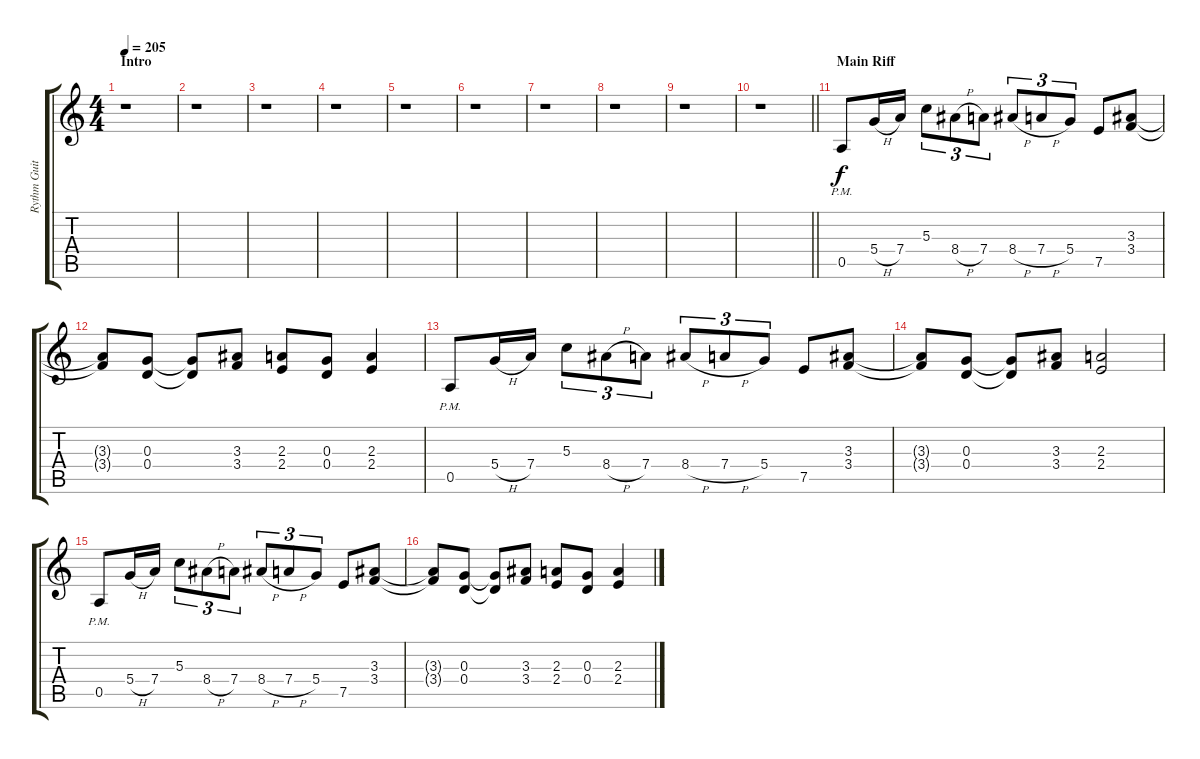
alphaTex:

\track ("Rythm Guitar (Jeff Young)" "Rythm Guit") {instrument distortionguitar}
\staff {score tabs}
\tuning (E4 B3 G3 D3 A2 E2) {hide}
\ts (4 4)
\section ("" "Intro")
\tempo 205
\clef g2
\ks c
r.1{dy f instrument distortionguitar} |
r.1 |
r.1 |
r.1 |
r.1 |
r.1 |
r.1 |
r.1 |
r.1 |
\barLineRight lightlight
r.1 |
\section ("" "Main Riff")
0.5{pm}.8 5.4{h}.16 7.4.16 5.3.8{tu (3 2)} 8.4{h}.8{tu (3 2)} 7.4.8{tu (3 2)} 8.4{h}.8{tu (3 2)} 7.4{h}.8{tu (3 2)} 5.4.8{tu (3 2)} 7.5.8 (3.3 3.4).8 |
(3.3{t} 3.4{t}).8 (0.3 0.4).8 (0.3{t} 0.4{t}).8 (3.3 3.4).8 (2.3 2.4).8 (0.3 0.4).8 (2.3 2.4).4 |
0.5{pm}.8 5.4{h}.16 7.4.16 5.3.8{tu (3 2)} 8.4{h}.8{tu (3 2)} 7.4.8{tu (3 2)} 8.4{h}.8{tu (3 2)} 7.4{h}.8{tu (3 2)} 5.4.8{tu (3 2)} 7.5.8 (3.3 3.4).8 |
(3.3{t} 3.4{t}).8 (0.3 0.4).8 (0.3{t} 0.4{t}).8 (3.3 3.4).8 (2.3 2.4).2 |
0.5{pm}.8 5.4{h}.16 7.4.16 5.3.8{tu (3 2)} 8.4{h}.8{tu (3 2)} 7.4.8{tu (3 2)} 8.4{h}.8{tu (3 2)} 7.4{h}.8{tu (3 2)} 5.4.8{tu (3 2)} 7.5.8 (3.3 3.4).8 |
(3.3{t} 3.4{t}).8 (0.3 0.4).8 (0.3{t} 0.4{t}).8 (3.3 3.4).8 (2.3 2.4).8 (0.3 0.4).8 (2.3 2.4).4
